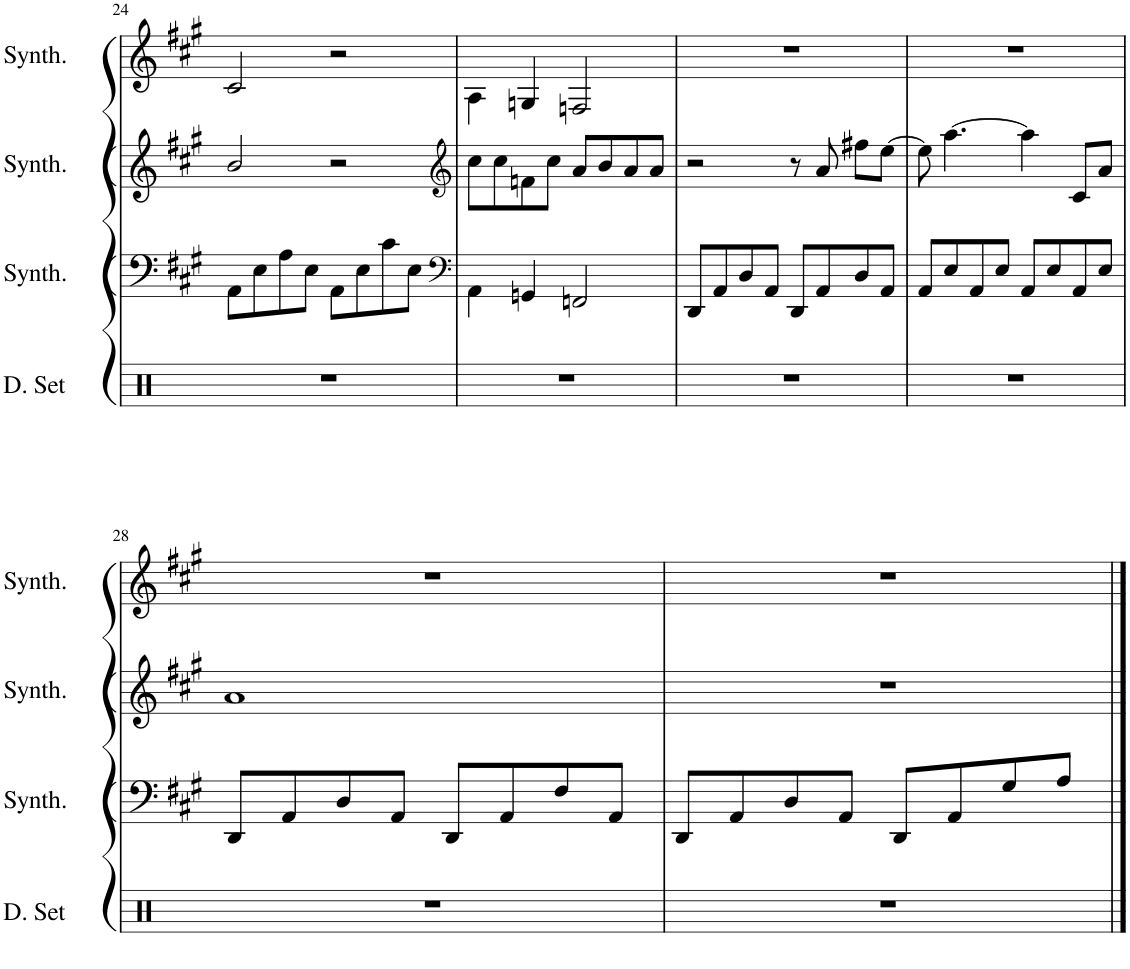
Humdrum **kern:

**kern	**kern	**kern	**kern
*part4	*part3	*part2	*part1
*staff4	*staff3	*staff2	*staff1
*I"Drumset	*I"Saw Synthesizer	*I"Square Synthesizer	*I"Square Synthesizer
*I'D. Set	*I'Synth.	*I'Synth.	*I'Synth.
!!LO:PB:g=z
*clefX	*clefF4	*clefG2	*clefG2
*k[]	*k[f#c#g#]	*k[f#c#g#]	*k[f#c#g#]
*M2/2	*M2/2	*M2/2	*M2/2
=24	=24	=24	=24
1r	8AA\L	2b/	2c#/
.	8E\	.	.
.	8A\	.	.
.	8E\J	.	.
.	8AA\L	2r	2r
.	8E\	.	.
.	8c#\	.	.
.	8E\J	.	.
=25	=25	=25	=25
*	*clefF4	*clefG2	*
1r	4AA\	8cc#\L	4A\
.	.	8cc#\	.
.	4GGn/	8fn\	4Gn/
.	.	8cc#\J	.
.	2FFn/	8a/L	2Fn/
.	.	8b/	.
.	.	8a/	.
.	.	8a/J	.
=26	=26	=26	=26
1r	8DD/L	2r	1r
.	8AA/	.	.
.	8D/	.	.
.	8AA/J	.	.
.	8DD/L	8r	.
.	8AA/	8a/	.
.	8D/	8ff#X\L	.
.	8AA/J	[>8ee\J	.
=27	=27	=27	=27
1r	8AA/L	8ee\]	1r
.	8E/	[>4.aa\	.
.	8AA/	.	.
.	8E/J	.	.
.	8AA/L	4aa\]	.
.	8E/	.	.
.	8AA/	8c#/L	.
.	8E/J	8a/J	.
!!LO:LB:g=z
=28	=28	=28	=28
1r	8DD/L	1a	1r
.	8AA/	.	.
.	8D/	.	.
.	8AA/J	.	.
.	8DD/L	.	.
.	8AA/	.	.
.	8F#/	.	.
.	8AA/J	.	.
=29	=29	=29	=29
1r	8DD/L	1r	1r
.	8AA/	.	.
.	8D/	.	.
.	8AA/J	.	.
.	8DD/L	.	.
.	8AA/	.	.
.	8G#/	.	.
.	8A/J	.	.
==	==	==	==
*-	*-	*-	*-
